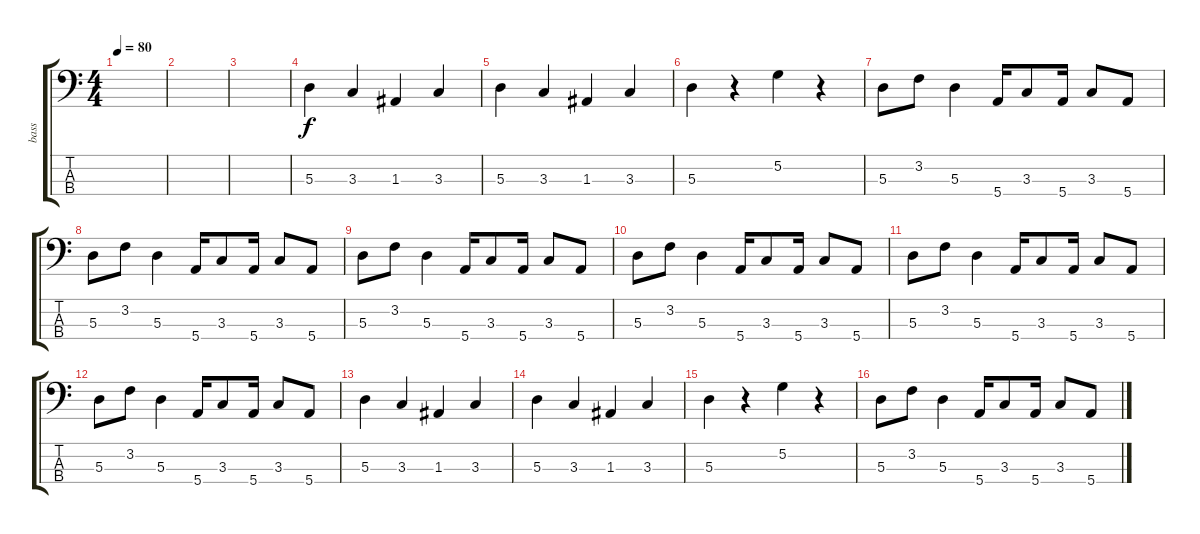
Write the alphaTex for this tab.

\track ("bass" "bass") {instrument electricbassfinger}
\staff {score tabs}
\tuning (G2 D2 A1 E1) {hide}
\ts (4 4)
\tempo 80
\clef f4
\ks c
|
|
|
5.3.4 3.3.4 1.3.4 3.3.4 |
5.3.4 3.3.4 1.3.4 3.3.4 |
5.3.4 r.4 5.2.4 r.4 |
5.3.8 3.2.8 5.3.4 5.4.16 3.3.8 5.4.16 3.3.8 5.4.8 |
5.3.8 3.2.8 5.3.4 5.4.16 3.3.8 5.4.16 3.3.8 5.4.8 |
5.3.8 3.2.8 5.3.4 5.4.16 3.3.8 5.4.16 3.3.8 5.4.8 |
5.3.8 3.2.8 5.3.4 5.4.16 3.3.8 5.4.16 3.3.8 5.4.8 |
5.3.8 3.2.8 5.3.4 5.4.16 3.3.8 5.4.16 3.3.8 5.4.8 |
5.3.8 3.2.8 5.3.4 5.4.16 3.3.8 5.4.16 3.3.8 5.4.8 |
5.3.4 3.3.4 1.3.4 3.3.4 |
5.3.4 3.3.4 1.3.4 3.3.4 |
5.3.4 r.4 5.2.4 r.4 |
5.3.8 3.2.8 5.3.4 5.4.16 3.3.8 5.4.16 3.3.8 5.4.8
